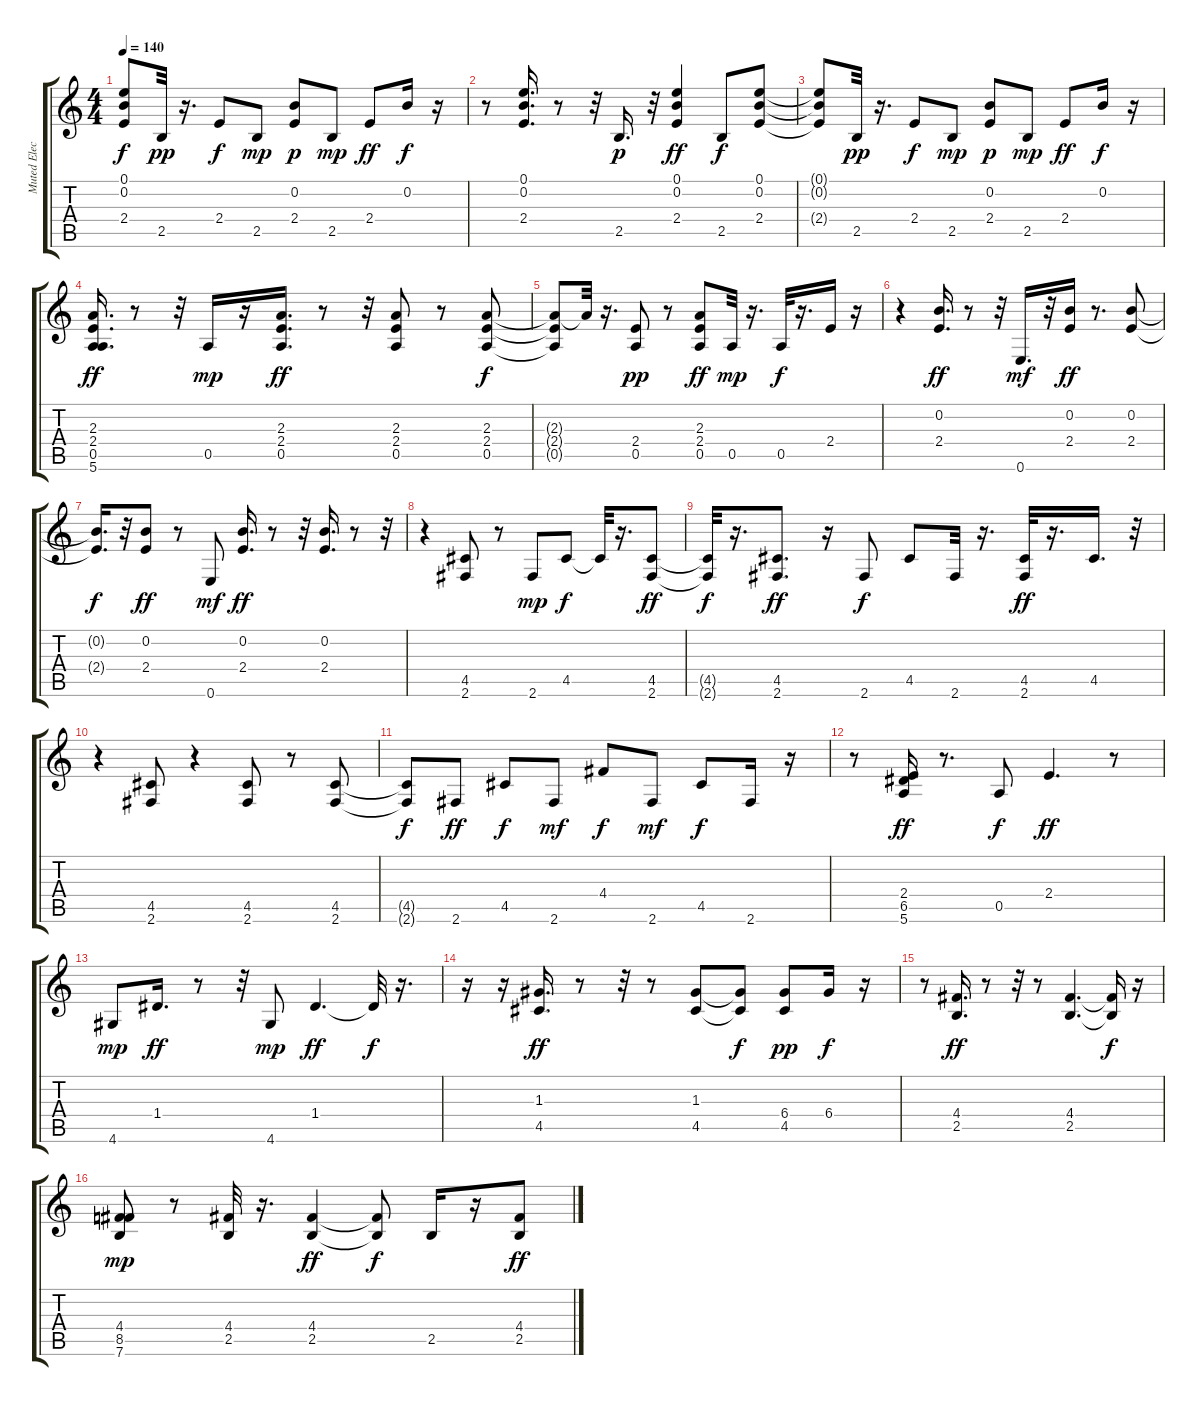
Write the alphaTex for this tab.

\track ("Muted Elect Gtr" "Muted Elec") {instrument electricguitarclean}
\staff {score tabs}
\tuning (E4 B3 G3 D3 A2 E2) {hide}
\ts (4 4)
\tempo 140
\clef g2
\ks c
(0.1{t} 0.2{t} 2.4{t}).8{dy f} 2.5.32{dy pp} r.16{d} 2.4.8{dy f} 2.5.8{dy mp} (0.2 2.4).8{dy p} 2.5.8{dy mp} 2.4.8{dy ff} 0.2.16{dy f} r.16 |
r.8 (0.1 0.2 2.4).16{d} r.8 r.32 2.5.16{d dy p} r.32 (0.1 0.2 2.4).4{dy ff} 2.5.8{dy f} (0.1 0.2 2.4).8 |
(0.1{t} 0.2{t} 2.4{t}).8 2.5.32{dy pp} r.16{d} 2.4.8{dy f} 2.5.8{dy mp} (0.2 2.4).8{dy p} 2.5.8{dy mp} 2.4.8{dy ff} 0.2.16{dy f} r.16 |
(2.3 2.4 0.5 5.6).16{d dy ff} r.8 r.32 0.5.16{dy mp} r.16 (2.3 2.4 0.5).16{d dy ff} r.8 r.32 (2.3 2.4 0.5).8 r.8 (2.3 2.4 0.5).8{dy f} |
(2.3{t} 2.4{t} 0.5{t}).8 2.3{t}.32 r.16{d} (2.4 0.5).8{dy pp} r.8 (2.3 2.4 0.5).8{dy ff} 0.5.32{dy mp} r.16{d} 0.5.32{dy f} r.16{d} 2.4.16 r.16 |
r.4 (0.2 2.4).16{d dy ff} r.8 r.32 0.6.16{d dy mf} r.32 (0.2 2.4).16{dy ff} r.8{d} (0.2 2.4).8 |
(0.2{t} 2.4{t}).16{d dy f} r.32 (0.2 2.4).8{dy ff} r.8 0.6.8{dy mf} (0.2 2.4).16{d dy ff} r.8 r.32 (0.2 2.4).16{d} r.8 r.32 |
r.4 (4.5 2.6).8 r.8 2.6.8{dy mp} 4.5.8{dy f} 4.5{t}.32 r.16{d} (4.5 2.6).8{dy ff} |
(4.5{t} 2.6{t}).32{dy f} r.16{d} (4.5 2.6).8{d dy ff} r.16 2.6.8{dy f} 4.5.8 2.6.32 r.16{d} (4.5 2.6).32{dy ff} r.16{d} 4.5.16{d} r.32 |
r.4 (4.5 2.6).8 r.4 (4.5 2.6).8 r.8 (4.5 2.6).8 |
(4.5{t} 2.6{t}).8{dy f} 2.6.8{dy ff} 4.5.8{dy f} 2.6.8{dy mf} 4.4.8{dy f} 2.6.8{dy mf} 4.5.8{dy f} 2.6.16 r.16 |
r.8 (2.4 6.5 5.6).16{dy ff} r.8{d} 0.5.8{dy f} 2.4.4{d dy ff} r.8 |
4.6.8{dy mp} 1.4.16{d dy ff} r.8 r.32 4.6.8{dy mp} 1.4.4{d dy ff} 1.4{t}.32{dy f} r.16{d} |
r.16 r.16 (1.3 4.5).16{d dy ff} r.8 r.32 r.8 (1.3 4.5).8 (1.3{t} 4.5{t}).8{dy f} (6.4 4.5).8{dy pp} 6.4.16{dy f} r.16 |
r.8 (4.4 2.5).16{d dy ff} r.8 r.32 r.8 (4.4 2.5).4{d} (4.4{t} 2.5{t}).16{dy f} r.16 |
(4.4 8.5 7.6).8{dy mp} r.8 (4.4 2.5).32 r.16{d} (4.4 2.5).4{dy ff} (4.4{t} 2.5{t}).8{dy f} 2.5.16 r.16 (4.4 2.5).8{dy ff}
